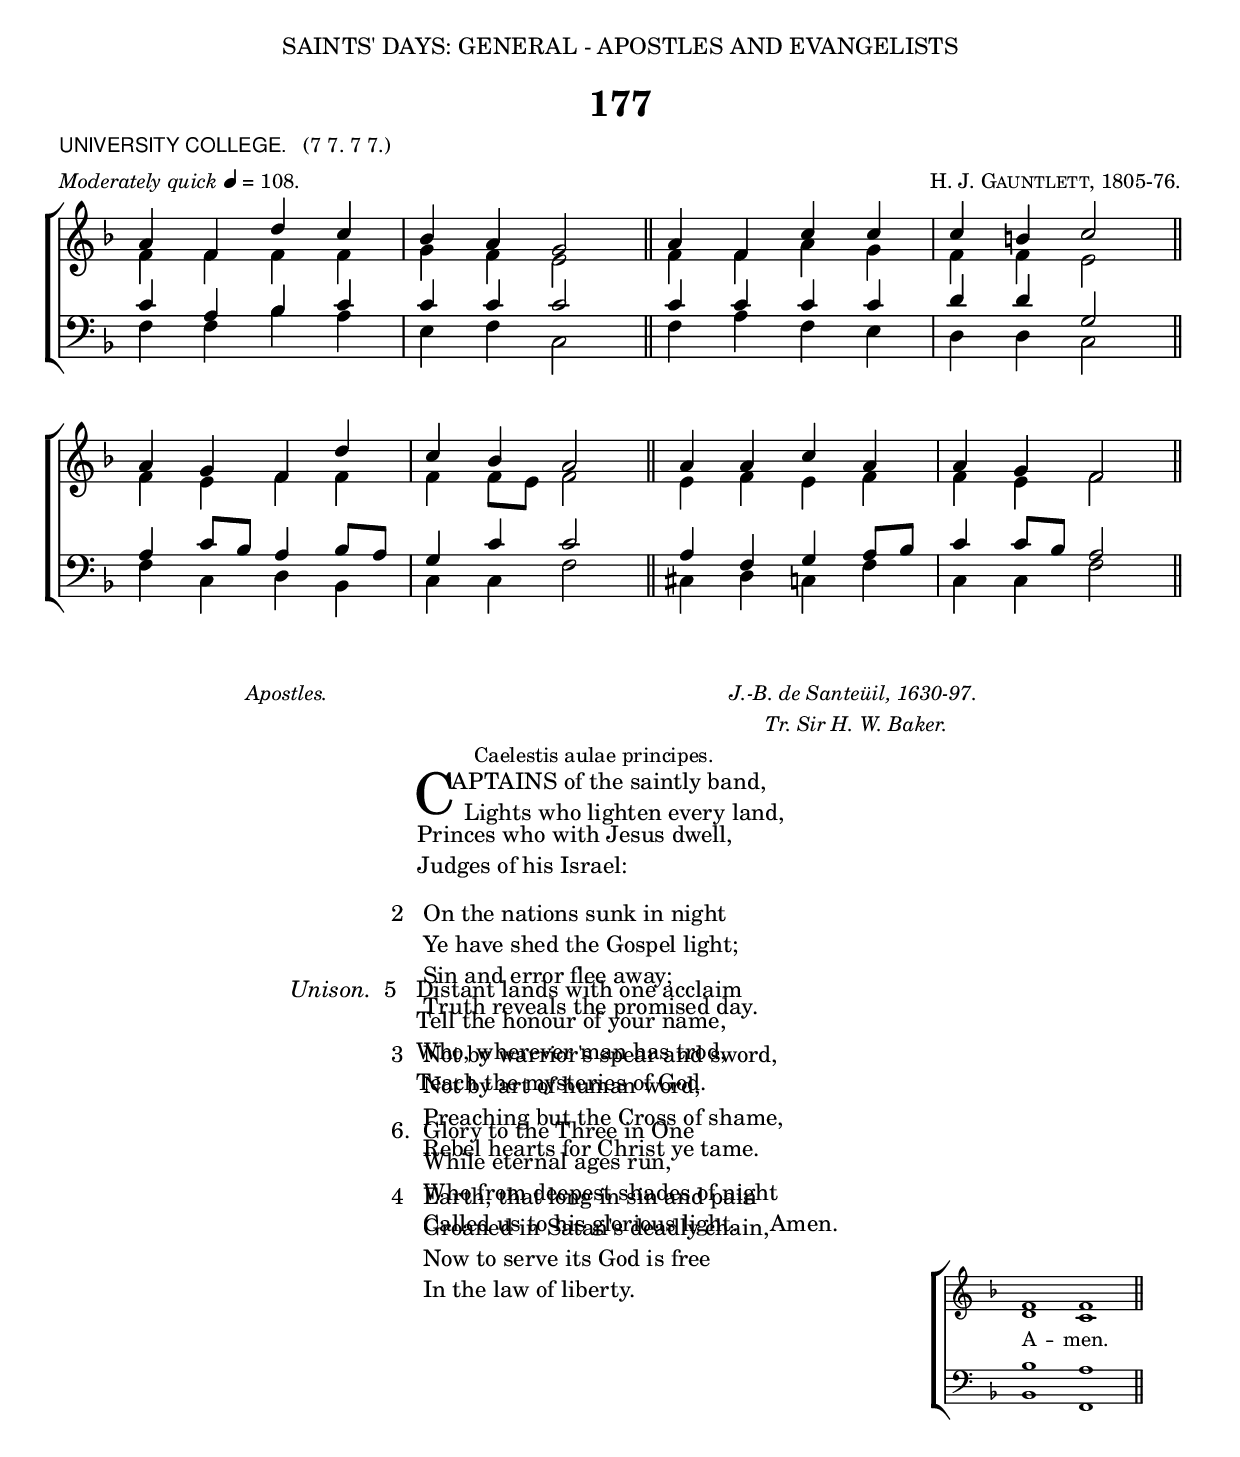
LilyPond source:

%%%% 286a.png
%%%% Hymn 177. University College. Captains of the saintly band
%%%% Rev 2

\version "2.10"

\header {
  dedication = \markup {  \center-align { "SAINTS' DAYS: GENERAL - APOSTLES AND EVANGELISTS"
	\hspace #0.1 }}	
	
  title = "177"   
  
  poet = \markup { \small {  \line { \sans { "UNIVERSITY COLLEGE."} \hspace #1 \roman {"(7 7. 7 7.)"}} }}
  
  meter = \markup { \small { \italic {Moderately quick} \general-align #Y #DOWN \note #"4" #0.5 = 108.} }
  
  arranger = \markup { \small \smallCaps "H. J. Gauntlett, 1805-76." }
  
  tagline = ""
}
	      

%%% SATB voices

global = {
  \time 4/4
  \key f \major
  \set Staff.midiInstrument = "church organ"
}

soprano = \relative c' { 
  a'4 f d' c \bar "|" bes a g2 \bar "||" a4 f c' c \bar "|" c b c2 \bar "||" \break
  a4 g f d' \bar "|" c bes a2 \bar "||" a4 a c a \bar "|" a g f2 \bar "||"
} 
   
alto = \relative c' {  
  f4 f f f \bar "|" g f e2 \bar "||" f4 f a g \bar "|" f f e2 \bar "||"
  f4 e f f \bar "|" f f8[ e] f2 \bar "||" e4 f e f \bar "|" f e f2 \bar "||"
}

tenor = \relative c {\clef bass 
  c'4 a bes c \bar "|" c c c2 \bar "||" c4 c c c \bar "|" d d g,2 \bar "||"
  a4 c8[ bes] a4 bes8[ a] \bar "|" g4 c c2 \bar "||" a4 f g a8[ bes] \bar "|" c4 c8[ bes] a2 \bar "||"
}

bass = \relative c {\clef bass 
  f4 f bes a \bar "|" e f c2 \bar "||" f4 a f e \bar "|" d d c2 \bar "||"
  f4 c d bes \bar "|" c c f2 \bar "||" cis4 d c! f \bar "|" c c f2 \bar "||"
}

#(ly:set-option 'point-and-click #f)

\paper {
  #(set-paper-size "a4")
%  annotate-spacing = ##t
  print-page-number = ##f
  ragged-last-bottom = ##t
  ragged-bottom = ##t
}

\book{

%%% Score block	

\score{
\new ChoirStaff	
<<
	\context Staff = upper << 
	\context Voice = sopranos { \voiceOne \global \soprano }
	\context Voice = altos    { \voiceTwo \global \alto }
	                      >>
	\context Staff = lower <<
	\context Voice = tenors { \voiceOne \global \tenor }
	\context Voice = basses { \voiceTwo \global \bass }
			        >>
>>
\layout {
		indent=0
		\context { \Score \remove "Bar_number_engraver" }
		\context { \Staff \remove "Time_signature_engraver" }
		\context { \Score \remove "Mark_engraver"  }
                \context { \Staff \consists "Mark_engraver"  }
	} %% close layout

\midi { \context { \Score tempoWholesPerMinute = #(ly:make-moment 108 4) }}      
  	
	
} %%% Score bracket

%%% Lyric titles and attributions

\markup { \hspace #18 \small {  \column { \line { \italic "Apostles." \hspace #38 \italic "J.-B. de Santeüil, 1630-97." } 
          	                         \line {   \hspace #50 \italic "Tr. Sir H. W. Baker." }    
					 \line { \hspace #22 "Caelestis aulae principes." }
}}}

%%% Lyrics

\markup { \hspace #32 %%add space as necc. to center the column
          \column { %% super column of everything
	              \column { %%verse 1 is a column of 2 lines  
	                  \line { \hspace #2.2 \column { \lower #2.4 \fontsize #8 "C" }   %%Drop Cap goes here
				  \hspace #-1.0    %% adjust this if other letters are too far from Drop Cap
				  \column  { \raise #0.0 "APTAINS of the saintly band,"
			                                 "  Lights who lighten every land," } }          
	                  \line {  \hspace #2.5  %%adjust hspace until this line left edge is flush with Drop Cap
				   \lower  #1.56  %%adjust this until the line spacing looks right
				   \column {   
					   "Princes who with Jesus dwell,"
					   "Judges of his Israel:"
					   "          " %%% adds vertical spacing between verses
			  		}}
		      } %%% end verse 1	
           		\line { "2  "
			   \column {	     
				   "On the nations sunk in night"
				   "Ye have shed the Gospel light;"
				   "Sin and error flee away;"
				   "Truth reveals the promised day."
				   "          " %%% adds vertical spacing between verses
			}}
                           \line { "3  "
			   \column {	     
				   "Not by warrior's spear and sword,"
				   "Not by art of human word,"
				   "Preaching but the Cross of shame,"
				   "Rebel hearts for Christ ye tame."
				   "          " %%% adds vertical spacing between verses
			}}
			   \line { "4  "
			   \column {	     
				   "Earth, that long in sin and pain"
				   "Groaned in Satan's deadly chain,"
				   "Now to serve its God is free"
				   "In the law of liberty."
				   "          " %%% adds vertical spacing between verses
			}} 
	  } %%% end supercolumn
} %%% end markup	  
       
       
%%fake score block to occupy space and force a pagebreak.  Can't think of a better way of doing this.
\score{
	{s4 }
\header { breakbefore = ##f piece = ##f opus = ##f tagline = ##f }
\layout{	
	\context { \Staff
		\remove Time_signature_engraver
		\remove Key_engraver
		\remove Clef_engraver
		\remove Staff_symbol_engraver
}}}

%%% Second page
%%% continuation of  lyrics

\markup { \hspace #32   %%add space as necc. to center the column  
		\column { 
			\hspace #1  % adds vertical spacing between verses  
           		\line { \hspace #-9.7 \italic "Unison. " "5  "
			   \column {	     
				   "Distant lands with one acclaim"
				   "Tell the honour of your name,"
				   "Who, wherever man has trod,"
				   "Teach the mysteries of God."
				   "          " %%% adds vertical spacing between verses
			}}  
           		\line { "6. "
			   \column {	     
				   "Glory to the Three in One"
				   "While eternal ages run,"
				   "Who from deepest shades of night"
				   "Called us to his glorious light.     Amen."
			}}
	  }
} %%% lyric markup bracket


%%% Amen score block
\score{
  \new ChoirStaff
   <<
        \context Staff = upper \with { fontSize = #-3  \override StaffSymbol #'staff-space = #(magstep -2) }  
	                      << 
	\context Voice = "sopranos" { \relative c' { \clef treble \global \voiceOne f1 f1 \bar "||" }}
	\context Voice = "altos"    { \relative c' {  \clef treble \global \voiceTwo d1 c1 \bar "||" }}
	                      >>
			      
	\context Lyrics \lyricsto "altos" { \override LyricText #'font-size = #-1 A -- men. }
	
	\context Staff = lower \with { fontSize = #-3  \override StaffSymbol #'staff-space = #(magstep -2) }  
	                       <<
	\context Voice = "tenors" { \relative c { \clef bass \global \voiceThree bes'1 a1 \bar "||" }}
	\context Voice = "basses" { \relative c { \clef bass \global \voiceFour  bes1 f1 \bar "||" }}
			        >> 
  >>			      
\header { breakbefore = ##f piece = " " opus = " " }
\layout { 
	\context { \Score timing = ##f }
	ragged-right = ##t
	indent = 15\cm
	\context { \Staff \remove Time_signature_engraver }

       }

\midi { \context { \Score tempoWholesPerMinute = #(ly:make-moment 108 4) }}  %%Amen midi       
       
}  


} %%% book bracket

